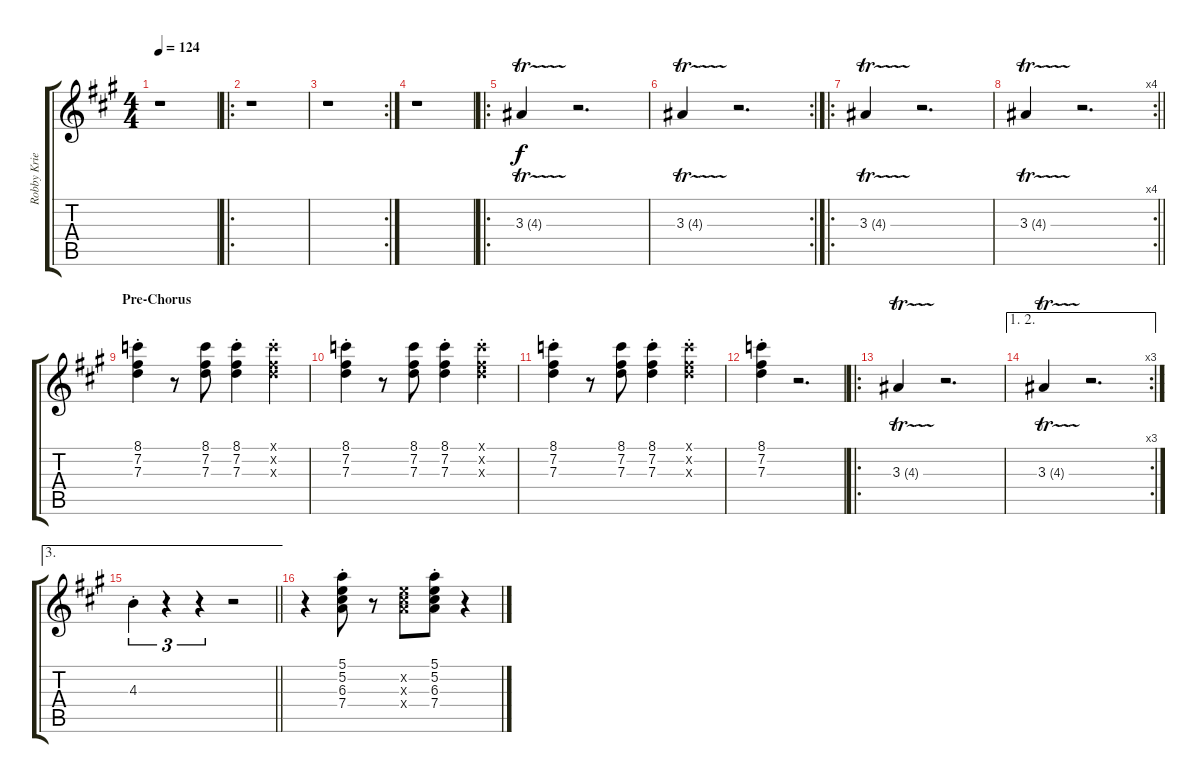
\track ("Robby Krieger rhythm" "Robby Krie") {instrument electricguitarclean}
\staff {score tabs}
\tuning (E4 B3 G3 D3 A2 E2) {hide}
\ts (4 4)
\tempo 124
\clef g2
\ks a
r.1{dy f instrument electricguitarclean} |
\ro
r.1 |
\rc 2
r.1 |
r.1 |
\ro
3.3{tr (4 32)}.4 r.2{d} |
\rc 2
3.3{tr (4 32)}.4 r.2{d} |
\ro
3.3{tr (4 32)}.4 r.2{d} |
\rc 4
\barLineRight lightlight
3.3{tr (4 32)}.4 r.2{d} |
\section ("" "Pre-Chorus")
(8.1{st} 7.2{st} 7.3{st}).4 r.8 (8.1 7.2 7.3).8 (8.1{st} 7.2{st} 7.3{st}).4 (8.1{st x} 7.2{st x} 7.3{st x}).4 |
(8.1{st} 7.2{st} 7.3{st}).4 r.8 (8.1 7.2 7.3).8 (8.1{st} 7.2{st} 7.3{st}).4 (8.1{st x} 7.2{st x} 7.3{st x}).4 |
(8.1{st} 7.2{st} 7.3{st}).4 r.8 (8.1 7.2 7.3).8 (8.1{st} 7.2{st} 7.3{st}).4 (8.1{st x} 7.2{st x} 7.3{st x}).4 |
(8.1{st} 7.2{st} 7.3{st}).4 r.2{d} |
\ro
3.3{tr (4 32)}.4 r.2{d} |
\ae (1 2)
\rc 3
3.3{tr (4 32)}.4 r.2{d} |
\ae 3
\barLineRight lightlight
4.3{st}.4{tu (3 2)} r.4{tu (3 2)} r.4{tu (3 2)} r.2 |
r.4 (5.1{st} 5.2{st} 6.3{st} 7.4{st}).8 r.8 (5.2{x} 6.3{x} 7.4{x}).8 (5.1{st} 5.2{st} 6.3{st} 7.4{st}).8 r.4
